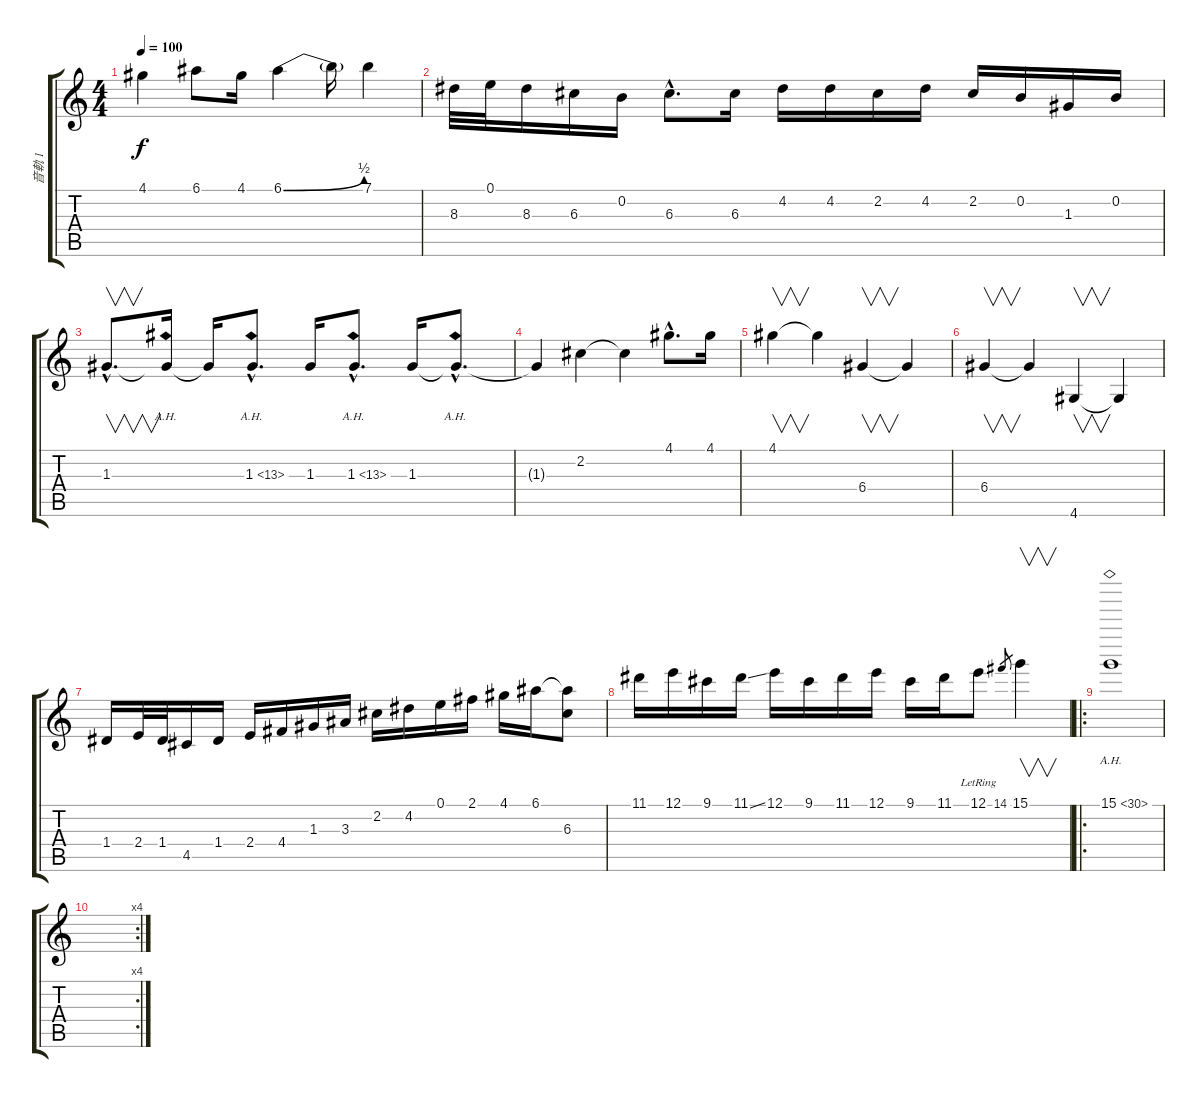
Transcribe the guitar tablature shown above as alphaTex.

\track ("音軌 1" "音軌 1") {instrument overdrivenguitar}
\staff {score tabs}
\tuning (E4 B3 G3 D3 A2 E2) {hide}
\ts (4 4)
\tempo 100
\clef g2
\ks c
4.1.4{dy f instrument overdrivenguitar} 6.1.8 4.1.16 6.1{be (bend 0 0 60 2)}.4 6.1{t}.16 7.1.4 |
8.3.32 0.1.32 8.3.16 6.3.16 0.2.16 6.3{hac}.8{d} 6.3.16 4.2.16 4.2.16 2.2.16 4.2.16 2.2.16 0.2.16 1.3.16 0.2.16 |
1.3{hac}.8{v d} 1.3{ah 12 t}.16 1.3{t}.16 1.3{ah 12 hac}.8{d} 1.3.16 1.3{ah 12 hac}.8{d} 1.3.16 1.3{ah 12 hac t}.8{d} |
1.3{t}.4 2.2.4 2.2{t}.4 4.1{hac}.8{d} 4.1.16 |
4.1.4{v} 4.1{t}.4 6.4.4{v} 6.4{t}.4 |
6.4.4{v} 6.4{t}.4 4.6.4{v} 4.6{t}.4 |
1.4.16 2.4.32 1.4.32 4.5.16 1.4.16 2.4.16 4.4.16 1.3.16 3.3.16 2.2.16 4.2.16 0.1.16 2.1.16 4.1.16 6.1.16 (6.1{t} 6.3).8 |
11.1.16 12.1.16 9.1.16 11.1{ss}.16 12.1.16 9.1.16 11.1.16 12.1.16 9.1.16 11.1.16 12.1{lr}.8 14.1.8{gr} 15.1.4{v} |
\ro
15.1{ah 15}.1 |
\rc 4
